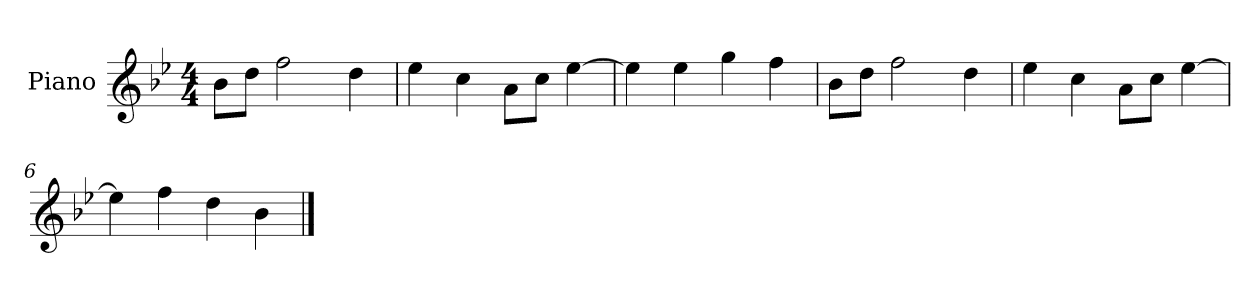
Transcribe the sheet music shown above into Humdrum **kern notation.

**kern
*part1
*staff1
*I"Piano
*I'P-no
*clefG2
*k[b-e-]
*M4/4
*MM90
=1
8b-\L
8dd\J
2ff\
4dd\
=2
4ee-\
4cc\
8a\L
8cc\J
[4ee-\
=3
4ee-\]
4ee-\
4gg\
4ff\
=4
8b-\L
8dd\J
2ff\
4dd\
=5
4ee-\
4cc\
8a\L
8cc\J
[4ee-\
=6
4ee-\]
4ff\
4dd\
4b-\
==
*-
